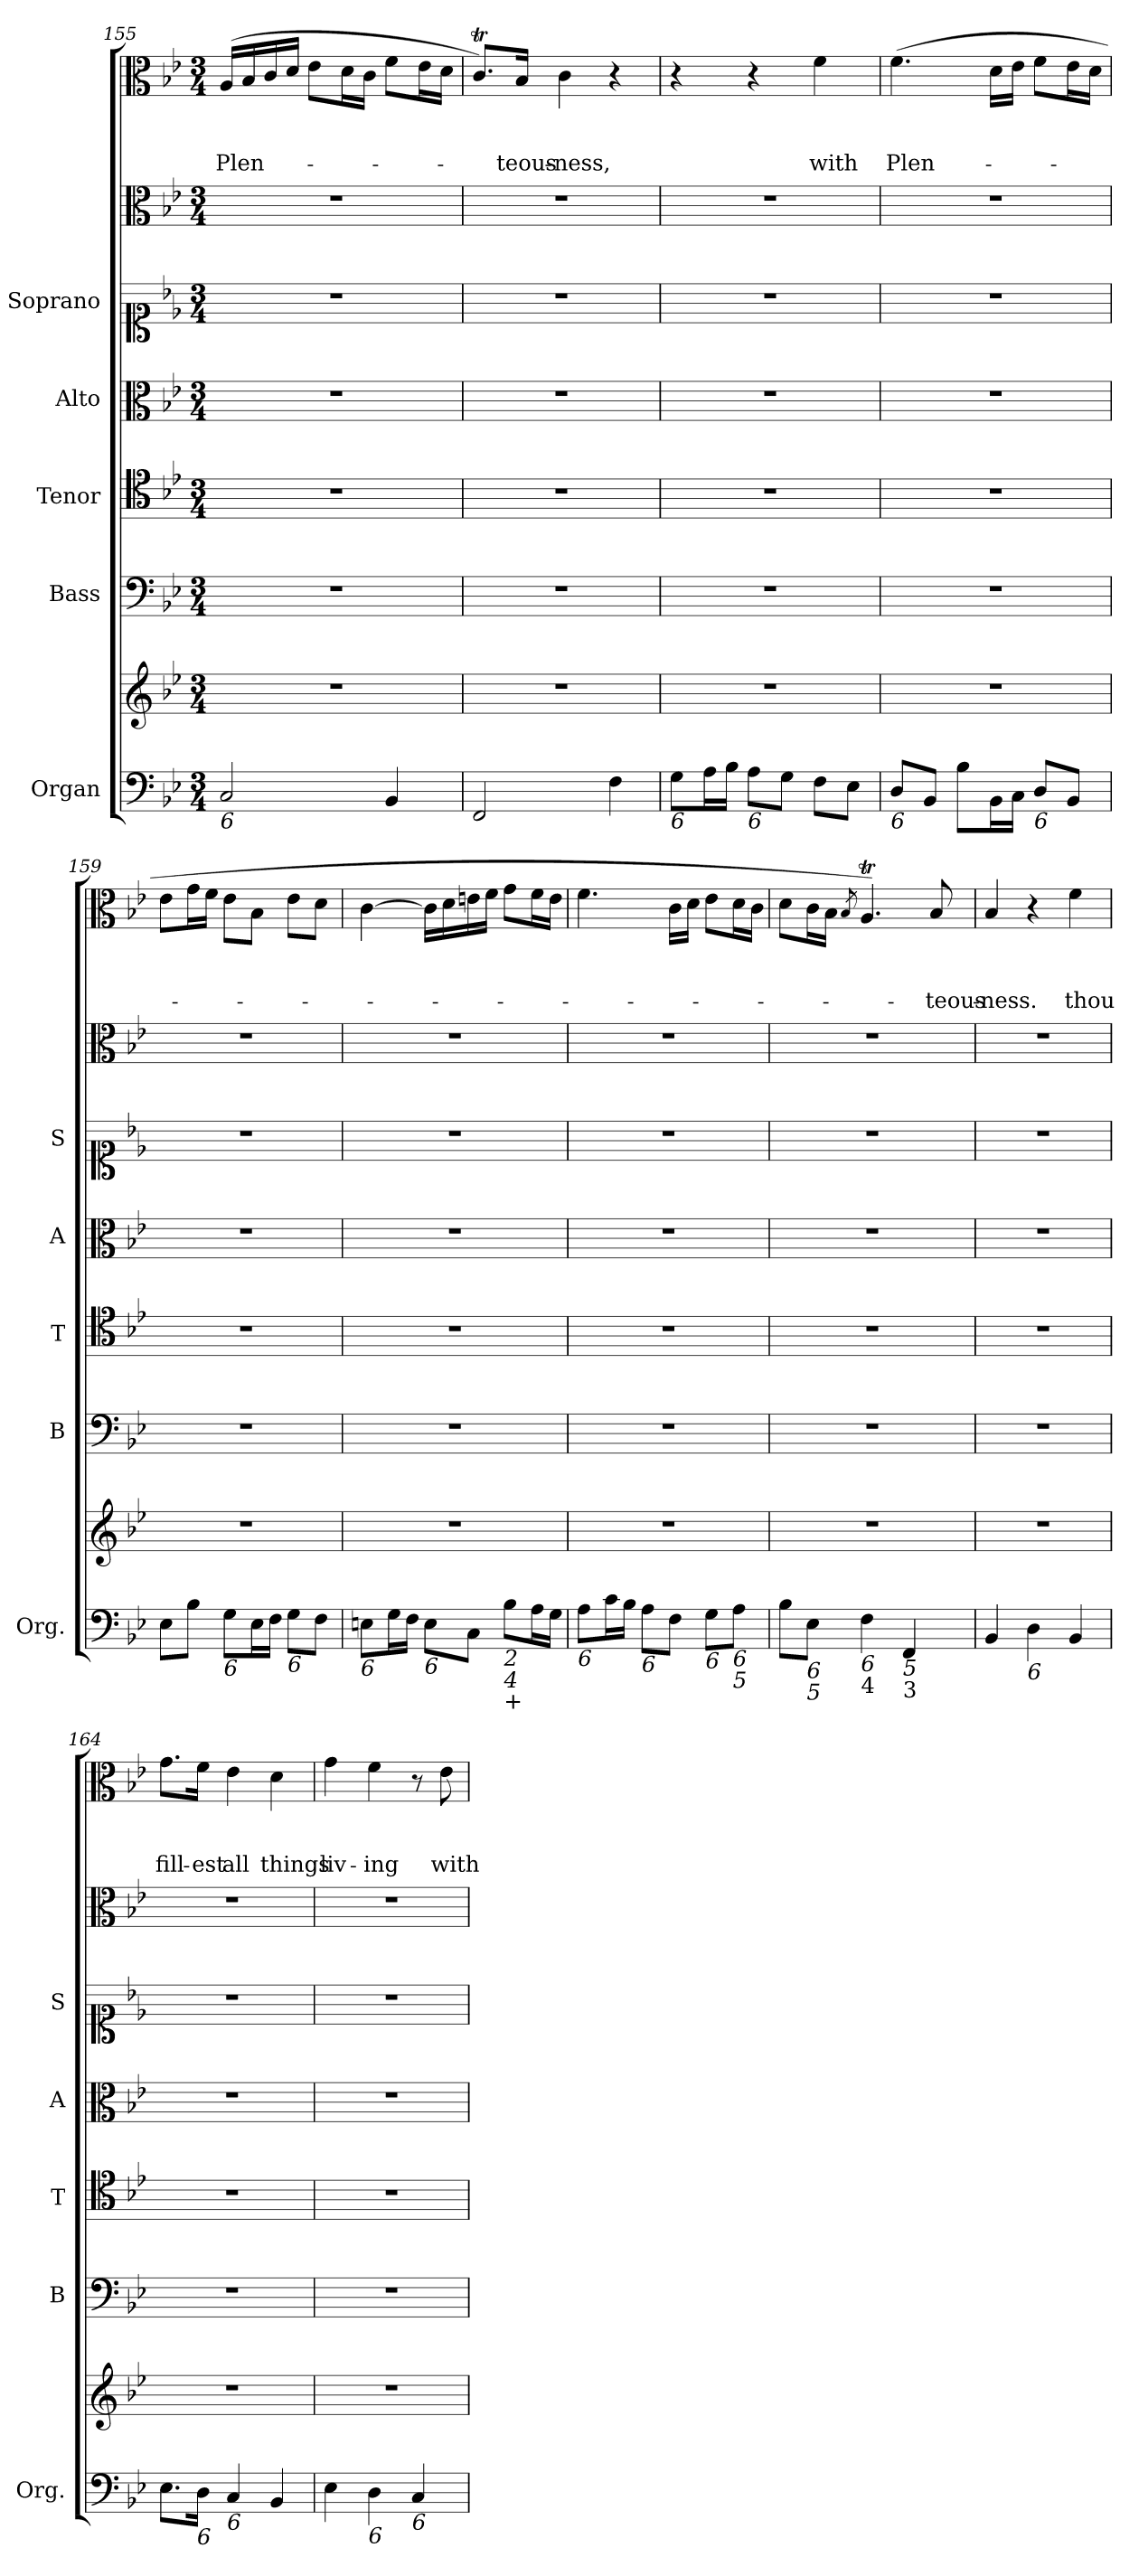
**kern	**kern	**kern	**kern	**kern	**kern	**kern	**kern	**text	**text	**text
*part7	*part7	*part6	*part5	*part4	*part3	*part2	*part1	*part1	*part1	*part1
*staff8	*staff7	*staff6	*staff5	*staff4	*staff3	*staff2	*staff1	*staff1	*staff1	*staff1
*I"Organ	*	*I"Bass	*I"Tenor	*I"Alto	*I"Soprano	*	*	*	*	*
*I'Org.	*	*I'B	*I'T	*I'A	*I'S	*	*	*	*	*
*clefF4	*clefG2	*clefF4	*clefC4	*clefC3	*clefC1	*clefC3	*clefC3	*	*	*
*k[b-e-]	*k[b-e-]	*k[b-e-]	*k[b-e-]	*k[b-e-]	*k[b-e-]	*k[b-e-]	*k[b-e-]	*	*	*
*B-:	*B-:	*B-:	*B-:	*B-:	*B-:	*B-:	*B-:	*	*	*
*M3/4	*M3/4	*M3/4	*M3/4	*M3/4	*M3/4	*M3/4	*M3/4	*	*	*
=155	=155	=155	=155	=155	=155	=155	=155	=155	=155	=155
!LO:TX:b:i:t=6	!	!	!	!	!	!	!	!	!	!
!	!	!	!	!	!	!	!	!	!	!LO:LY:b
2C/	2.r	2.r	2.r	2.r	2.r	2.r	(>16A/LL	.	.	Plen-
.	.	.	.	.	.	.	16B-/	.	.	.
.	.	.	.	.	.	.	16c/	.	.	.
.	.	.	.	.	.	.	16d/JJ	.	.	.
.	.	.	.	.	.	.	8e-\L	.	.	.
.	.	.	.	.	.	.	16d\L	.	.	.
.	.	.	.	.	.	.	16c\JJ	.	.	.
4BB-/	.	.	.	.	.	.	8f\L	.	.	.
.	.	.	.	.	.	.	16e-\L	.	.	.
.	.	.	.	.	.	.	16d\JJ	.	.	.
=156	=156	=156	=156	=156	=156	=156	=156	=156	=156	=156
2FF/	2.r	2.r	2.r	2.r	2.r	2.r	8.cT/L)	.	.	.
!	!	!	!	!	!	!	!	!	!	!LO:LY:b
.	.	.	.	.	.	.	16B-/Jk	.	.	-teous-
!	!	!	!	!	!	!	!	!	!	!LO:LY:b
.	.	.	.	.	.	.	4c\	.	.	-ness,
4F\	.	.	.	.	.	.	4r	.	.	.
!!LO:LB:g=z
=157	=157	=157	=157	=157	=157	=157	=157	=157	=157	=157
!LO:TX:b:i:t=6	!	!	!	!	!	!	!	!	!	!
8G\L	2.r	2.r	2.r	2.r	2.r	2.r	4r	.	.	.
16A\L	.	.	.	.	.	.	.	.	.	.
16B-\JJ	.	.	.	.	.	.	.	.	.	.
!LO:TX:b:i:t=6	!	!	!	!	!	!	!	!	!	!
8A\L	.	.	.	.	.	.	4r	.	.	.
8G\J	.	.	.	.	.	.	.	.	.	.
!	!	!	!	!	!	!	!	!	!	!LO:LY:b
8F\L	.	.	.	.	.	.	4f\	.	.	with
8E-\J	.	.	.	.	.	.	.	.	.	.
=158	=158	=158	=158	=158	=158	=158	=158	=158	=158	=158
!LO:TX:b:i:t=6	!	!	!	!	!	!	!	!	!	!
!	!	!	!	!	!	!	!	!	!	!LO:LY:b
8D/L	2.r	2.r	2.r	2.r	2.r	2.r	(>4.f\	.	.	Plen-
8BB-/J	.	.	.	.	.	.	.	.	.	.
8B-\L	.	.	.	.	.	.	.	.	.	.
16BB-\L	.	.	.	.	.	.	16d\LL	.	.	.
16C\JJ	.	.	.	.	.	.	16e-\JJ	.	.	.
!LO:TX:b:i:t=6	!	!	!	!	!	!	!	!	!	!
8D/L	.	.	.	.	.	.	8f\L	.	.	.
8BB-/J	.	.	.	.	.	.	16e-\L	.	.	.
.	.	.	.	.	.	.	16d\JJ	.	.	.
=159	=159	=159	=159	=159	=159	=159	=159	=159	=159	=159
8E-\L	2.r	2.r	2.r	2.r	2.r	2.r	8e-\L	.	.	.
8B-\J	.	.	.	.	.	.	16g\L	.	.	.
.	.	.	.	.	.	.	16f\JJ	.	.	.
!LO:TX:b:i:t=6	!	!	!	!	!	!	!	!	!	!
8G\L	.	.	.	.	.	.	8e-\L	.	.	.
16E-\L	.	.	.	.	.	.	8B-\J	.	.	.
16F\JJ	.	.	.	.	.	.	.	.	.	.
!LO:TX:b:i:t=6	!	!	!	!	!	!	!	!	!	!
8G\L	.	.	.	.	.	.	8e-\L	.	.	.
8F\J	.	.	.	.	.	.	8d\J	.	.	.
=160	=160	=160	=160	=160	=160	=160	=160	=160	=160	=160
!LO:TX:b:i:t=6	!	!	!	!	!	!	!	!	!	!
8En\L	2.r	2.r	2.r	2.r	2.r	2.r	[4c\	.	.	.
16G\L	.	.	.	.	.	.	.	.	.	.
16F\JJ	.	.	.	.	.	.	.	.	.	.
!LO:TX:b:i:t=6	!	!	!	!	!	!	!	!	!	!
8E\L	.	.	.	.	.	.	16c\LL]	.	.	.
.	.	.	.	.	.	.	16d\	.	.	.
8C\J	.	.	.	.	.	.	16en\	.	.	.
.	.	.	.	.	.	.	16f\JJ	.	.	.
!LO:TX:b:i:t=2	!	!	!	!	!	!	!	!	!	!
!LO:TX:b:i:t=4	!	!	!	!	!	!	!	!	!	!
!LO:TX:b:i:t=+	!	!	!	!	!	!	!	!	!	!
8B-\L	.	.	.	.	.	.	8g\L	.	.	.
16A\L	.	.	.	.	.	.	16f\L	.	.	.
16G\JJ	.	.	.	.	.	.	16e\JJ	.	.	.
=161	=161	=161	=161	=161	=161	=161	=161	=161	=161	=161
!LO:TX:b:i:t=6	!	!	!	!	!	!	!	!	!	!
8A\L	2.r	2.r	2.r	2.r	2.r	2.r	4.f\	.	.	.
16c\L	.	.	.	.	.	.	.	.	.	.
16B-\JJ	.	.	.	.	.	.	.	.	.	.
!LO:TX:b:i:t=6	!	!	!	!	!	!	!	!	!	!
8A\L	.	.	.	.	.	.	.	.	.	.
8F\J	.	.	.	.	.	.	16c\LL	.	.	.
.	.	.	.	.	.	.	16d\JJ	.	.	.
!LO:TX:b:i:t=6	!	!	!	!	!	!	!	!	!	!
8G\L	.	.	.	.	.	.	8e-\L	.	.	.
!LO:TX:b:i:t=6	!	!	!	!	!	!	!	!	!	!
!LO:TX:b:i:t=5	!	!	!	!	!	!	!	!	!	!
8A\J	.	.	.	.	.	.	16d\L	.	.	.
.	.	.	.	.	.	.	16c\JJ	.	.	.
!!LO:LB:g=z
=162	=162	=162	=162	=162	=162	=162	=162	=162	=162	=162
8B-\L	2.r	2.r	2.r	2.r	2.r	2.r	8d\L	.	.	.
!LO:TX:b:i:t=6	!	!	!	!	!	!	!	!	!	!
!LO:TX:b:i:t=5	!	!	!	!	!	!	!	!	!	!
8E-\J	.	.	.	.	.	.	16c\L	.	.	.
.	.	.	.	.	.	.	16B-\JJ	.	.	.
.	.	.	.	.	.	.	8qB-/	.	.	.
!LO:TX:b:i:t=6	!	!	!	!	!	!	!	!	!	!
!LO:TX:b:t=4	!	!	!	!	!	!	!	!	!	!
4F\	.	.	.	.	.	.	4.At/)	.	.	.
!LO:TX:b:i:t=5	!	!	!	!	!	!	!	!	!	!
!LO:TX:b:t=3	!	!	!	!	!	!	!	!	!	!
4FF/	.	.	.	.	.	.	.	.	.	.
!	!	!	!	!	!	!	!	!	!	!LO:LY:b
.	.	.	.	.	.	.	8B-/	.	.	-teous-
=163	=163	=163	=163	=163	=163	=163	=163	=163	=163	=163
!	!	!	!	!	!	!	!	!	!	!LO:LY:b
4BB-/	2.r	2.r	2.r	2.r	2.r	2.r	4B-/	.	.	-ness.
!LO:TX:b:i:t=6	!	!	!	!	!	!	!	!	!	!
4D\	.	.	.	.	.	.	4r	.	.	.
!	!	!	!	!	!	!	!	!	!	!LO:LY:b
4BB-/	.	.	.	.	.	.	4f\	.	.	thou
=164	=164	=164	=164	=164	=164	=164	=164	=164	=164	=164
!	!	!	!	!	!	!	!	!	!	!LO:LY:b
8.E-\L	2.r	2.r	2.r	2.r	2.r	2.r	8.g\L	.	.	fill-
!LO:TX:b:i:t=6	!	!	!	!	!	!	!	!	!	!
!	!	!	!	!	!	!	!	!	!	!LO:LY:b
16D\Jk	.	.	.	.	.	.	16f\Jk	.	.	-est
!LO:TX:b:i:t=6	!	!	!	!	!	!	!	!	!	!
!	!	!	!	!	!	!	!	!	!	!LO:LY:b
4C/	.	.	.	.	.	.	4e-\	.	.	all
!	!	!	!	!	!	!	!	!	!	!LO:LY:b
4BB-/	.	.	.	.	.	.	4d\	.	.	things
=165	=165	=165	=165	=165	=165	=165	=165	=165	=165	=165
!	!	!	!	!	!	!	!	!	!	!LO:LY:b
4E-\	2.r	2.r	2.r	2.r	2.r	2.r	4g\	.	.	liv-
!LO:TX:b:i:t=6	!	!	!	!	!	!	!	!	!	!
!	!	!	!	!	!	!	!	!	!	!LO:LY:b
4D\	.	.	.	.	.	.	4f\	.	.	-ing
!LO:TX:b:i:t=6	!	!	!	!	!	!	!	!	!	!
4C/	.	.	.	.	.	.	8r	.	.	.
!	!	!	!	!	!	!	!	!	!	!LO:LY:b
.	.	.	.	.	.	.	8e-\	.	.	with
=	=	=	=	=	=	=	=	=	=	=
*-	*-	*-	*-	*-	*-	*-	*-	*-	*-	*-
